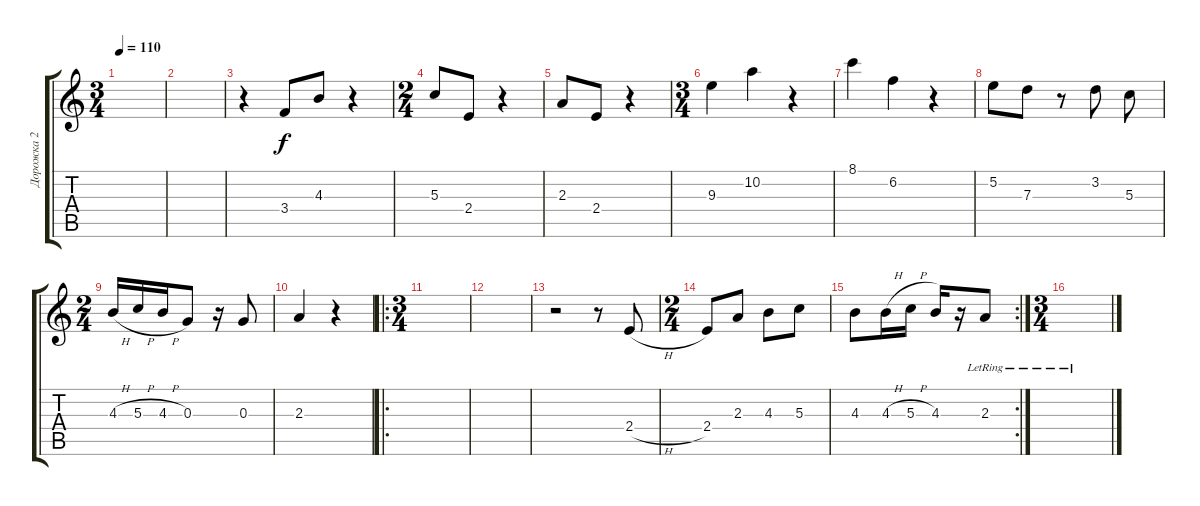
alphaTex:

\track ("Дорожка 2" "Дорожка 2") {instrument acousticguitarsteel}
\staff {score tabs}
\tuning (E4 B3 G3 D3 A2 E2) {hide}
\ts (3 4)
\tempo 110
\clef g2
\ks c
|
|
r.4 3.4.8 4.3.8 r.4 |
\ts (2 4)
5.3.8 2.4.8 r.4 |
2.3.8 2.4.8 r.4 |
\ts (3 4)
9.3.4 10.2.4 r.4 |
8.1.4 6.2.4 r.4 |
5.2.8 7.3.8 r.8 3.2.8 5.3.8 |
\ts (2 4)
4.3{h}.16 5.3{h}.16 4.3{h}.16 0.3.8 r.16 0.3.8 |
2.3.4 r.4 |
\ro
\ts (3 4)
|
|
r.2 r.8 2.4{h}.8 |
\ts (2 4)
2.4.8 2.3.8 4.3.8 5.3.8 |
\rc 2
4.3.8 4.3{h}.16 5.3{h}.16 4.3.16 r.16 2.3{lr}.8 |
\ts (3 4)
